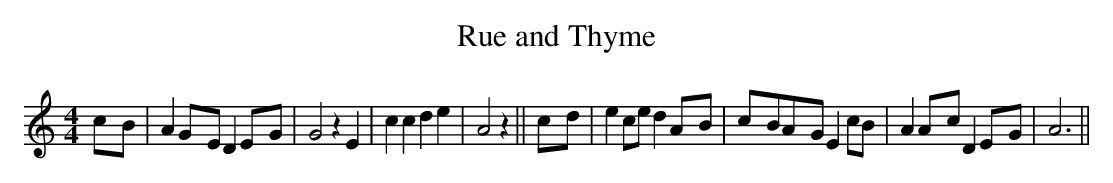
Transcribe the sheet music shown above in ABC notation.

X:1
T:Rue and Thyme
M:4/4
L:1/8
K:C
c-B| A2G-E D2E-G| G4 z2 E2| c2 c2 d2 e2| A4 z2||c-d| e2 ce d2A-B|c-BA-G E2 cB|\
 A2A-c D2E-G| A6||
